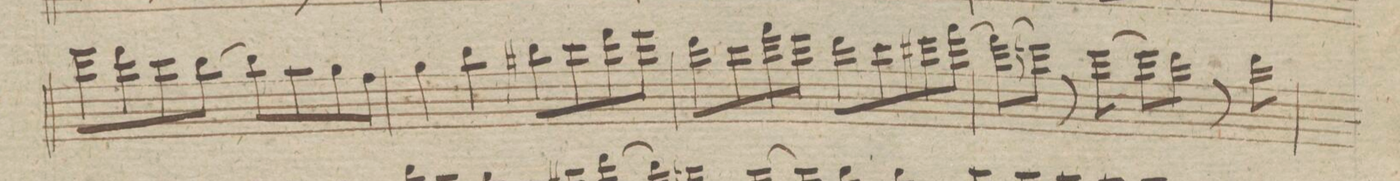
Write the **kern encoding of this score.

**kern	**dynam
*I"Violino 1mo	*
*clefG2	*
*k[f#c#g#d#]	*
*met(c|)	*
*M2/2	*
8eee\L	.
8ddd#\	.
8ccc#\	.
[8bb\J	.
8bb\L]	.
8aa\	.
8gg#\	.
8ff#\J	.
=37	=37
4gg#\	.
4bb\	.
8bb#X\L	.
8ccc#\	.
8ddd#\	.
8eee\J	.
=38	=38
8ddd#\L	.
8ccc#\	.
8fff#\	.
8eee\J	.
8ddd#\L	.
8ccc#\	.
8eee#X\	.
[8fff#\J	.
=39	=39
(8fff#\L]	.
8eeen\J)	.
8r	.
[8eee\	.
8eee\L]	.
8ddd#\J	.
8r	.
8ddd#\	.
=40	=40
*-	*-
